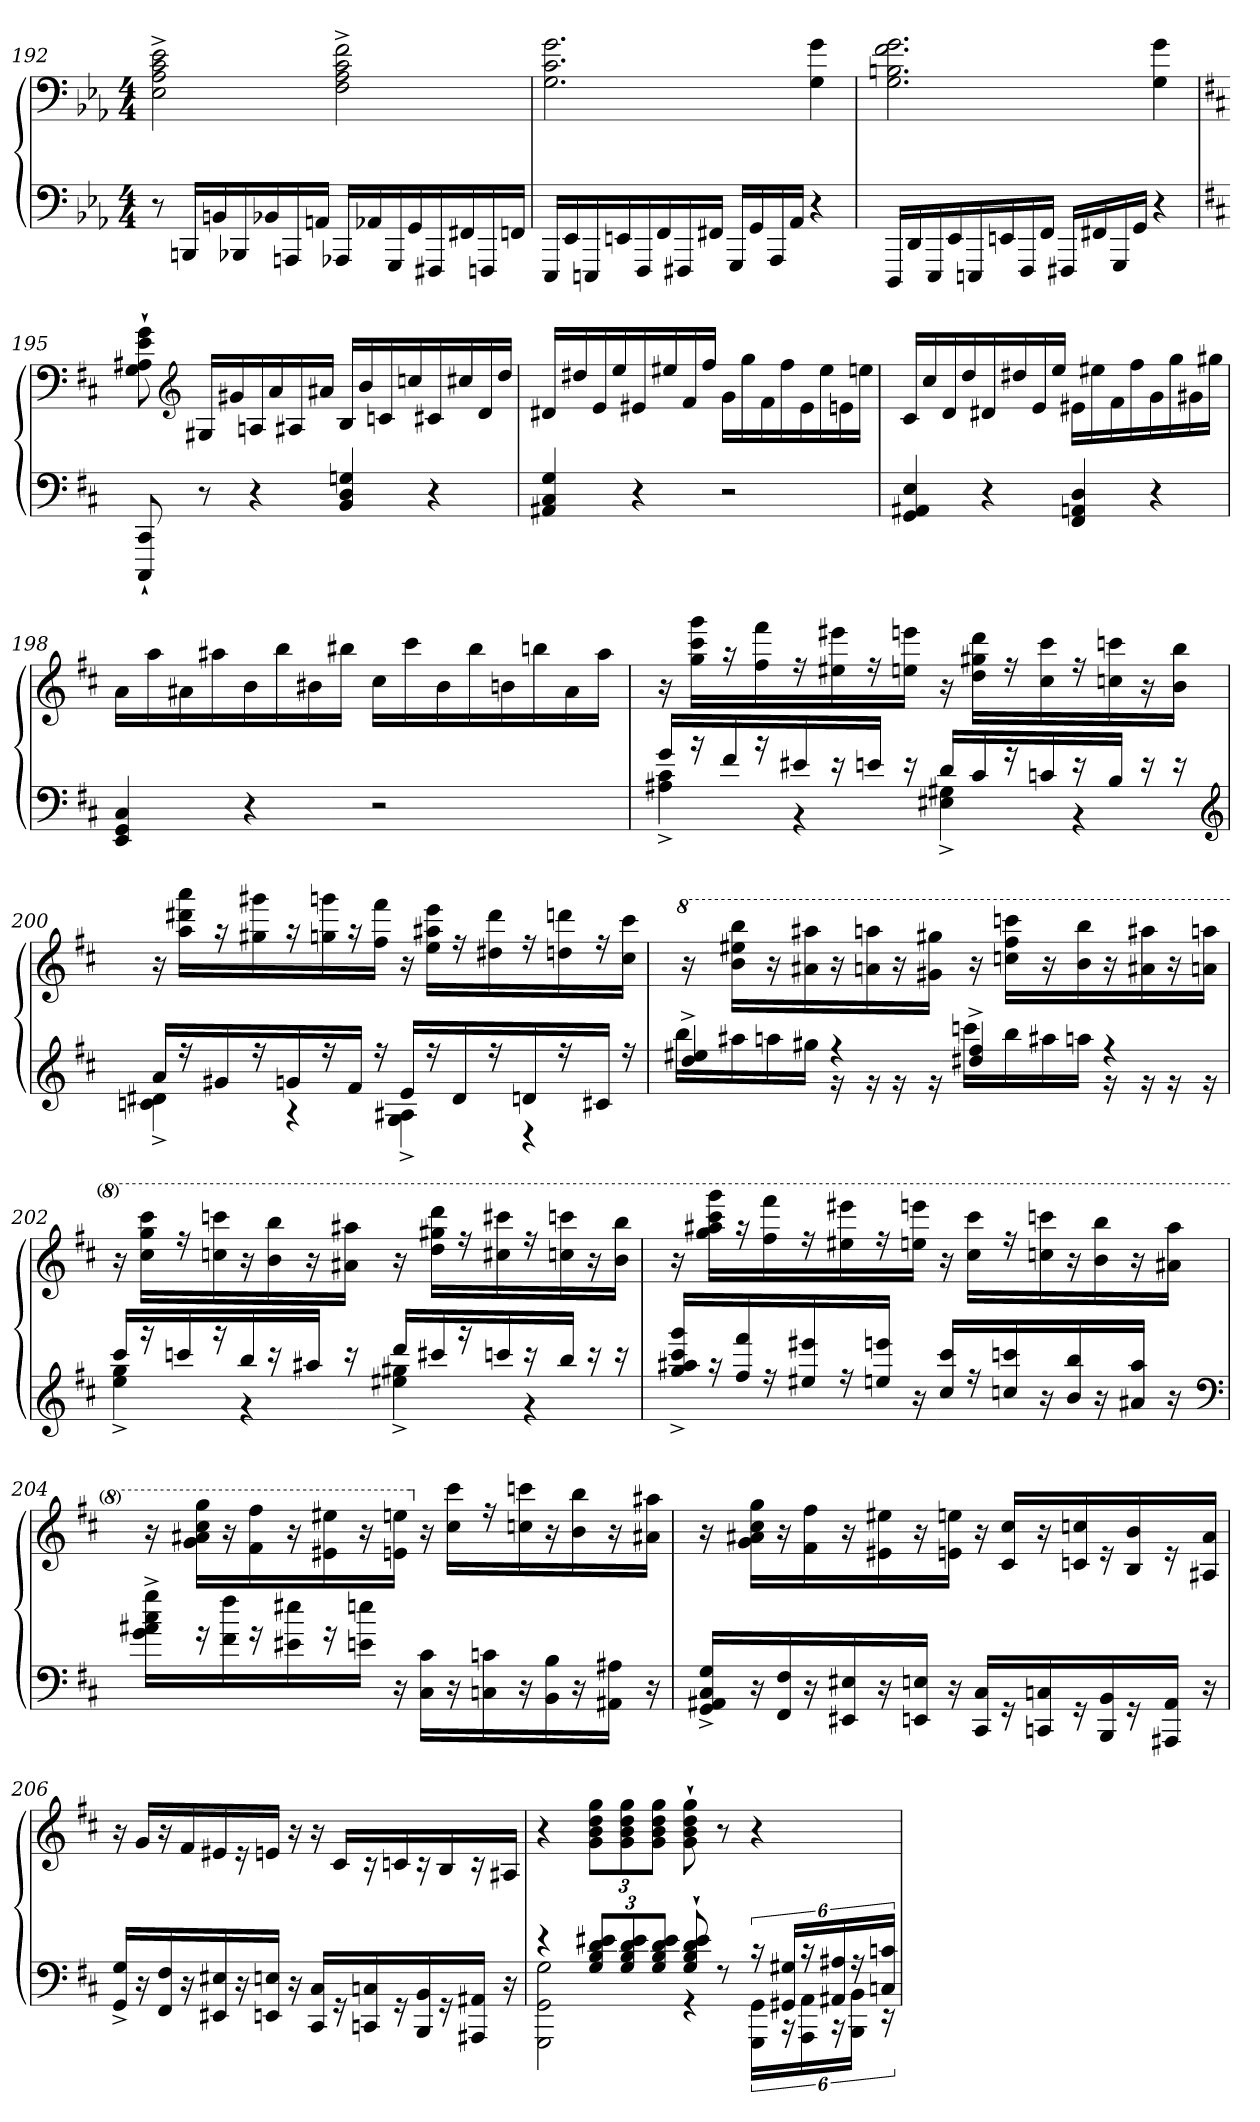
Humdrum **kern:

**kern	**kern
*part1	*part1
*staff2	*staff1
*clefF4	*clefF4
*k[b-e-a-]	*k[b-e-a-]
*M4/4	*M4/4
=192	=192
8r	2E-^\ 2A-^\ 2c^\ 2e-^\
16BBBn/LL	.
16BBn/	.
16BBB-X/	.
16BB-X/	.
16AAAn/	.
16AAn/JJ	.
16AAA-X/LL	2F^\ 2A-^\ 2c^\ 2f^\
16AA-X/	.
16GGG/	.
16GG/	.
16FFF#X/	.
16FF#X/	.
16FFFn/	.
16FFn/JJ	.
=193	=193
16EEE-/LL	2.G\ 2.c\ 2.g\
16EE-/	.
16EEEn/	.
16EEn/	.
16FFF/	.
16FF/	.
16FFF#X/	.
16FF#X/JJ	.
16GGG/LL	.
16GG/	.
16AAA-/	.
16AA-/JJ	.
4r	4G\ 4g\
=194	=194
16DDD/LL	2.G\ 2.Bn\ 2.f\ 2.g\
16DD/	.
16EEE-/	.
16EE-/	.
16EEEn/	.
16EEn/	.
16FFF/	.
16FF/JJ	.
16FFF#X/LL	.
16FF#X/	.
16GGG/	.
16GG/JJ	.
4r	4G\ 4g\
=195	=195
*k[f#c#]	*k[f#c#]
8CCC#`/ 8CC#`/	8G`\ 8A#X`\ 8e`\ 8g`\
*	*clefG2
8r	16G#X/LL
.	16g#X/
4r	16An/
.	16a/
.	16A#X/
.	16a#X/JJ
4BB/ 4D/ 4Gn/	16B/LL
.	16b/
.	16cn/
.	16ccn/
4r	16c#X/
.	16cc#X/
.	16d/
.	16dd/JJ
=196	=196
4AA#X/ 4C#/ 4G/	16d#X/LL
.	16dd#X/
.	16e/
.	16ee/
4r	16e#X/
.	16ee#X/
.	16f#/
.	16ff#/JJ
2r	16g\LL
.	16gg\
.	16f#\
.	16ff#\
.	16e#\
.	16ee#\
.	16en\
.	16een\JJ
=197	=197
4GG/ 4AA#X/ 4E/	16c#/LL
.	16cc#/
.	16d/
.	16dd/
4r	16d#X/
.	16dd#X/
.	16e/
.	16ee/JJ
4FF#/ 4AAn/ 4D/	16e#X\LL
.	16ee#X\
.	16f#\
.	16ff#\
4r	16g\
.	16gg\
.	16g#X\
.	16gg#X\JJ
=198	=198
4EE/ 4GG/ 4C#/	16a\LL
.	16aa\
.	16a#X\
.	16aa#X\
4r	16b\
.	16bb\
.	16b#X\
.	16bb#X\JJ
2r	16cc#\LL
.	16ccc#\
.	16b#\
.	16bb#\
.	16bn\
.	16bbn\
.	16a#\
.	16aa#\JJ
=199	=199
*^	*
16g/LL	4A#X^\ 4c#^\	16r
16r	.	16gg\ 16ccc#\ 16ggg\LL
16f#/	.	16r
16r	.	16ff#\ 16fff#\
16e#X/	4r	16r
16r	.	16ee#X\ 16eee#X\
16en/JJ	.	16r
16r	.	16een\ 16eeen\JJ
16d/LL	4E#X^\ 4G#X^\	16r
16c#/	.	16dd\ 16gg#X\ 16ddd\LL
16r	.	16r
16cn/	.	16cc#\ 16ccc#\
16r	4r	16r
16B/JJ	.	16ccn\ 16cccn\
16r	.	16r
16r	.	16b\ 16bb\JJ
*clefG2	*	*
=200	=200	=200
16a/LL	4cn^\ 4d#X^\	16r
16r	.	16aa\ 16ddd#X\ 16aaa\LL
16g#X/	.	16r
16r	.	16gg#X\ 16ggg#X\
16gn/	4r	16r
16r	.	16ggn\ 16gggn\
16f#/JJ	.	16r
16r	.	16ff#\ 16fff#\JJ
16e/LL	4G^\ 4A#X^\	16r
16r	.	16ee\ 16aa#X\ 16eee\LL
16d#/	.	16r
16r	.	16dd#X\ 16ddd#\
16dn/	4r	16r
16r	.	16ddn\ 16dddn\
16c#X/JJ	.	16r
16r	.	16cc#\ 16ccc#\JJ
=201	=201	=201
*	*	*8va
4dd^/ 4ee#X^/	16bb\LL	16r
.	16aa#X\	16bb\ 16eee#X\ 16bbb\LL
.	16aan\	16r
.	16gg#X\JJ	16aa#X\ 16aaa#X\
4r	16r	16r
.	16r	16aan\ 16aaan\
.	16r	16r
.	16r	16gg#X\ 16ggg#X\JJ
4dd#X^/ 4ff#^/	16cccn\LL	16r
.	16bb\	16cccn\ 16fff#\ 16ccccn\LL
.	16aa#X\	16r
.	16aan\JJ	16bb\ 16bbb\
4r	16r	16r
.	16r	16aa#X\ 16aaa#X\
.	16r	16r
.	16r	16aan\ 16aaan\JJ
=202	=202	=202
16ccc#/LL	4ee^\ 4gg^\	16r
16r	.	16ccc#\ 16ggg\ 16cccc#\LL
16cccn/	.	16r
16r	.	16cccn\ 16ccccn\
16bb/	4r	16r
16r	.	16bb\ 16bbb\
16aa#X/JJ	.	16r
16r	.	16aa#X\ 16aaa#X\JJ
16ddd/LL	4ee#X^\ 4gg#X^\	16r
16ccc#X/	.	16ddd\ 16ggg#X\ 16dddd\LL
16r	.	16r
16cccn/	.	16ccc#X\ 16cccc#X\
16r	4r	16r
16bb/JJ	.	16cccn\ 16ccccn\
16r	.	16r
16r	.	16bb\ 16bbb\JJ
*v	*v	*
=203	=203
16gg^/ 16aa#X^/ 16ccc#^/ 16ggg^/LL	16r
16r	16ggg\ 16aaa#X\ 16cccc#\ 16gggg\LL
16ff#/ 16fff#/	16r
16r	16fff#\ 16ffff#\
16ee#X/ 16eee#X/	16r
16r	16eee#X\ 16eeee#X\
16een/ 16eeen/JJ	16r
16r	16eeen\ 16eeeen\JJ
16cc#/ 16ccc#/LL	16r
16r	16ccc#\ 16cccc#\LL
16ccn/ 16cccn/	16r
16r	16cccn\ 16ccccn\
16b/ 16bb/	16r
16r	16bb\ 16bbb\
16a#X/ 16aa#/JJ	16r
16r	16aa#X\ 16aaa#\JJ
*clefF4	*
=204	=204
16g^\ 16a#X^\ 16cc#^\ 16gg^\LL	16r
16r	16gg\ 16aa#X\ 16ccc#\ 16ggg\LL
16f#\ 16ff#\	16r
16r	16ff#\ 16fff#\
16e#X\ 16ee#X\	16r
16r	16ee#X\ 16eee#X\
16en\ 16een\JJ	16r
16r	16een\ 16eeen\JJ
*	*X8va
16C#\ 16c#\LL	16r
16r	16cc#\ 16ccc#\LL
16Cn\ 16cn\	16r
16r	16ccn\ 16cccn\
16BB\ 16B\	16r
16r	16b\ 16bb\
16AA#X\ 16A#X\JJ	16r
16r	16a#X\ 16aa#\JJ
=205	=205
16GG^/ 16AA#X^/ 16C#^/ 16G^/LL	16r
16r	16g\ 16a#X\ 16cc#\ 16gg\LL
16FF#/ 16F#/	16r
16r	16f#\ 16ff#\
16EE#X/ 16E#X/	16r
16r	16e#X\ 16ee#X\
16EEn/ 16En/JJ	16r
16r	16en\ 16een\JJ
16CC#/ 16C#/LL	16r
16r	16c#/ 16cc#/LL
16CCn/ 16Cn/	16r
16r	16cn/ 16ccn/
16BBB/ 16BB/	16r
16r	16B/ 16b/
16AAA#X/ 16AA#/JJ	16r
16r	16A#X/ 16a#/JJ
=206	=206
16GG^/ 16G^/LL	16r
16r	16g/LL
16FF#/ 16F#/	16r
16r	16f#/
16EE#X/ 16E#X/	16e#X/
16r	16r
16EEn/ 16En/JJ	16en/JJ
16r	16r
16CC#/ 16C#/LL	16r
16r	16c#/LL
16CCn/ 16Cn/	16r
16r	16cn/
16BBB/ 16BB/	16r
16r	16B/
16AAA#X/ 16AA#X/JJ	16r
16r	16A#X/JJ
=207	=207
*^	*
4r	2GGG\ 2GG\ 2G\	4r
12G/ 12B/ 12d/ 12e#X/L	.	12g\ 12b\ 12dd\ 12gg\L
12G/ 12B/ 12d/ 12e#/	.	12g\ 12b\ 12dd\ 12gg\
12G/ 12B/ 12d/ 12e#/J	.	12g\ 12b\ 12dd\ 12gg\J
8G`/ 8B`/ 8d`/ 8e#`/	4r	8g`\ 8b`\ 8dd`\ 8gg`\
8r	.	8r
24r	24GGG\ 24GG\LL	4r
24GG#X/ 24G#X/LL	24r	.
24r	24AAA\ 24AA\	.
24AA#X/ 24A#X/	24r	.
24r	24BBB\ 24BB\JJ	.
24Cn/ 24cn/JJ	24r	.
*v	*v	*
=	=
*-	*-
